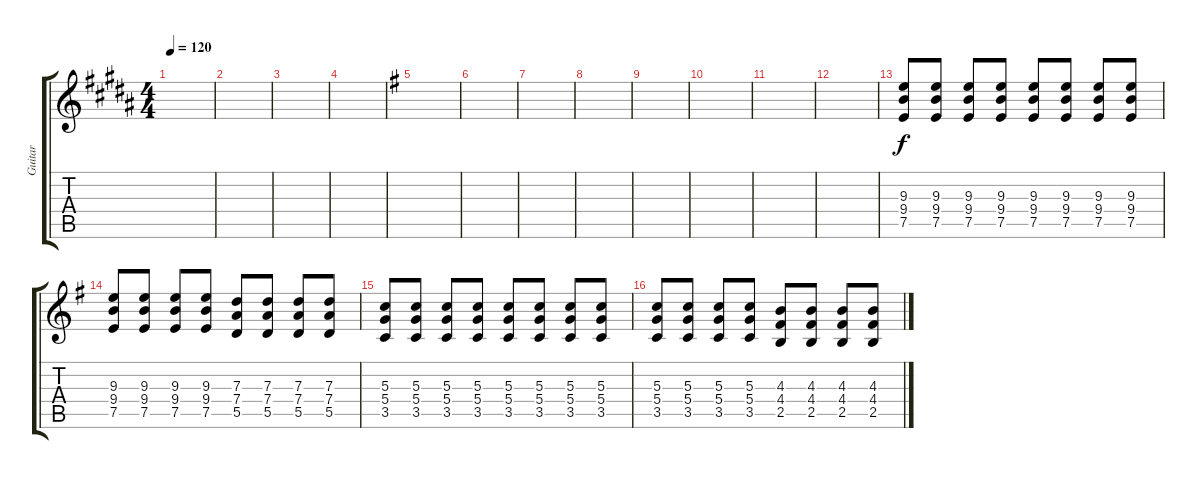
\track ("Guitar" "Guitar") {instrument distortionguitar}
\staff {score tabs}
\tuning (E4 B3 G3 D3 A2 D2) {hide}
\ts (4 4)
\tempo 120
\clef g2
\ks b
|
|
|
|
\ks g
|
|
|
|
|
|
|
|
(9.3 9.4 7.5).8 (9.3 9.4 7.5).8 (9.3 9.4 7.5).8 (9.3 9.4 7.5).8 (9.3 9.4 7.5).8 (9.3 9.4 7.5).8 (9.3 9.4 7.5).8 (9.3 9.4 7.5).8 |
(9.3 9.4 7.5).8 (9.3 9.4 7.5).8 (9.3 9.4 7.5).8 (9.3 9.4 7.5).8 (7.3 7.4 5.5).8 (7.3 7.4 5.5).8 (7.3 7.4 5.5).8 (7.3 7.4 5.5).8 |
(5.3 5.4 3.5).8 (5.3 5.4 3.5).8 (5.3 5.4 3.5).8 (5.3 5.4 3.5).8 (5.3 5.4 3.5).8 (5.3 5.4 3.5).8 (5.3 5.4 3.5).8 (5.3 5.4 3.5).8 |
(5.3 5.4 3.5).8 (5.3 5.4 3.5).8 (5.3 5.4 3.5).8 (5.3 5.4 3.5).8 (4.3 4.4 2.5).8 (4.3 4.4 2.5).8 (4.3 4.4 2.5).8 (4.3 4.4 2.5).8
